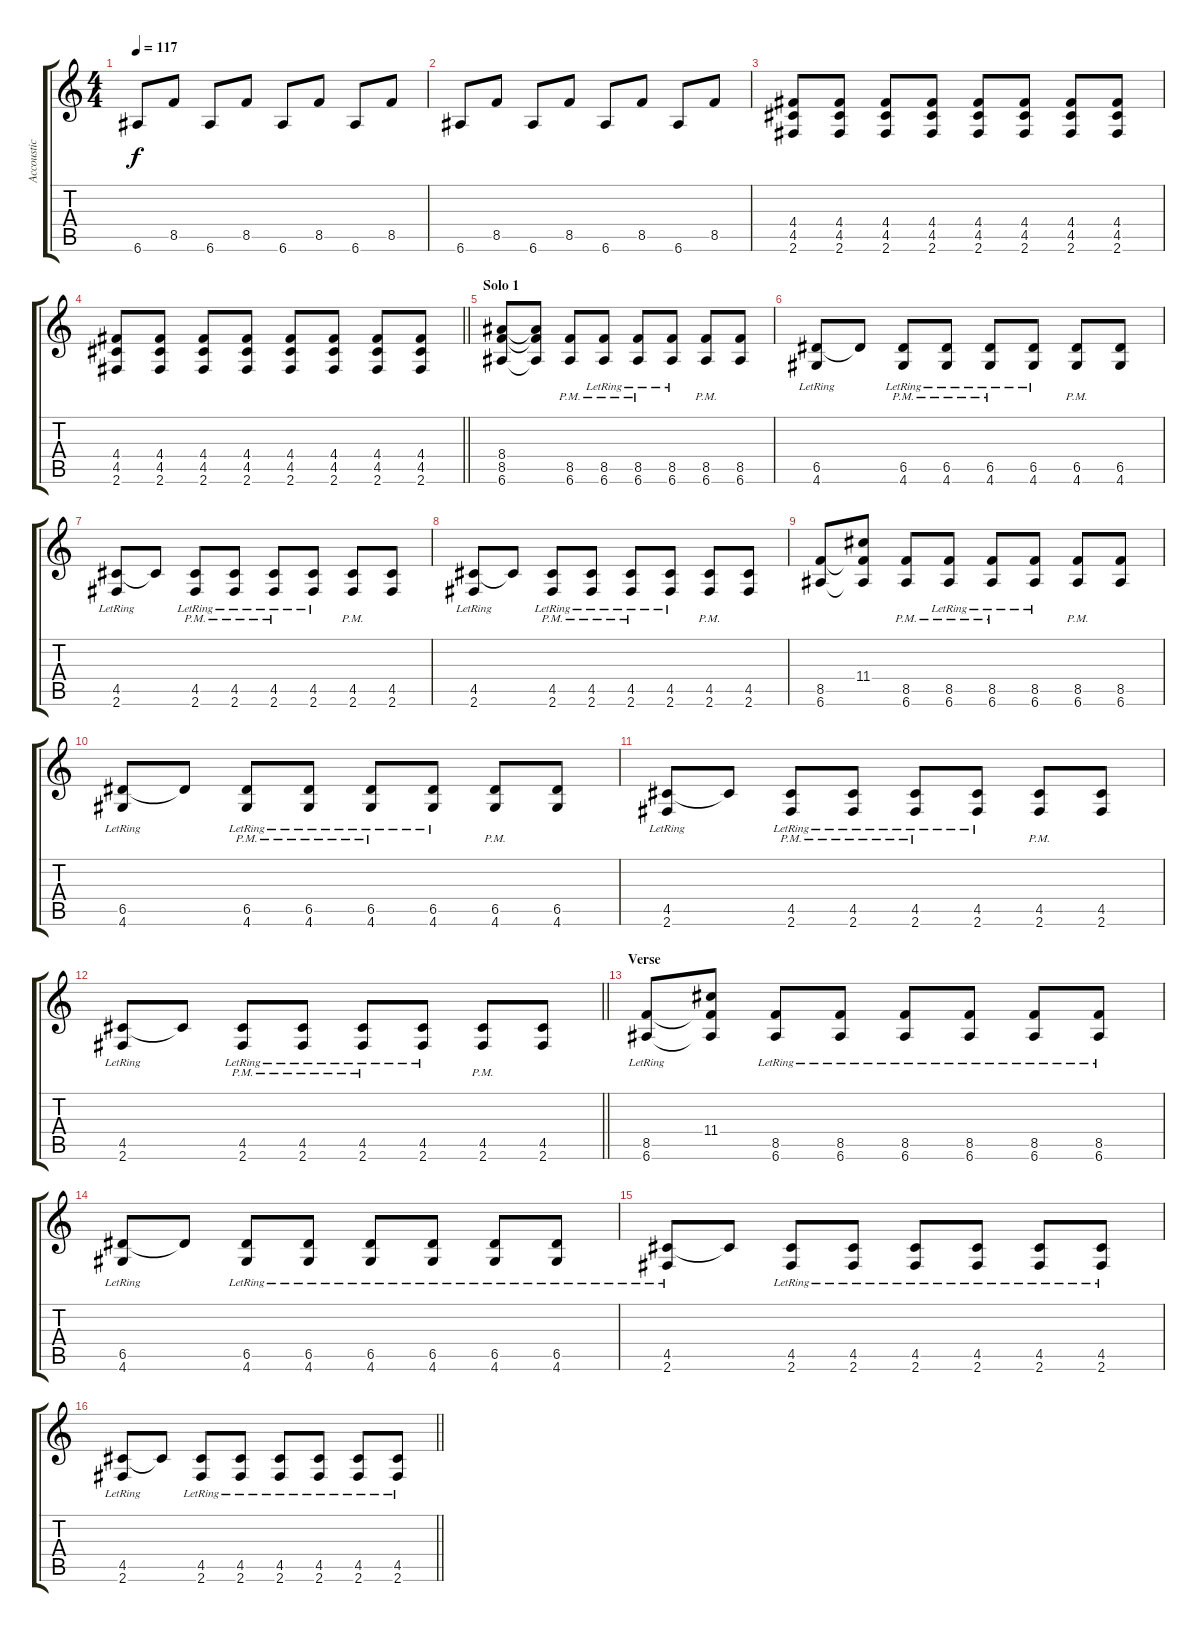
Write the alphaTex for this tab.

\track ("Accoustic / Rhythm" "Accoustic ") {instrument electricguitarclean}
\staff {score tabs}
\tuning (E4 B3 G3 D3 A2 E2) {hide}
\ts (4 4)
\tempo 117
\clef g2
\ks c
6.6.8{dy f} 8.5.8 6.6.8 8.5.8 6.6.8 8.5.8 6.6.8 8.5.8 |
6.6.8 8.5.8 6.6.8 8.5.8 6.6.8 8.5.8 6.6.8 8.5.8 |
(4.4 4.5 2.6).8 (4.4 4.5 2.6).8 (4.4 4.5 2.6).8 (4.4 4.5 2.6).8 (4.4 4.5 2.6).8 (4.4 4.5 2.6).8 (4.4 4.5 2.6).8 (4.4 4.5 2.6).8 |
\barLineRight lightlight
(4.4 4.5 2.6).8 (4.4 4.5 2.6).8 (4.4 4.5 2.6).8 (4.4 4.5 2.6).8 (4.4 4.5 2.6).8 (4.4 4.5 2.6).8 (4.4 4.5 2.6).8 (4.4 4.5 2.6).8 |
\section ("" "Solo 1")
(8.4 8.5 6.6).8{instrument distortionguitar} (8.4{t} 8.5{t} 6.6{t}).8 (8.5{pm} 6.6{pm}).8 (8.5{pm} 6.6{pm lr}).8 (8.5{pm} 6.6{pm lr}).8 (8.5 6.6{lr}).8 (8.5{pm} 6.6{pm}).8 (8.5 6.6).8 |
(6.5 4.6{lr}).8 6.5{t}.8 (6.5{pm} 4.6{pm lr}).8 (6.5{pm} 4.6{pm lr}).8 (6.5{pm} 4.6{pm lr}).8 (6.5 4.6{lr}).8 (6.5{pm} 4.6{pm}).8 (6.5 4.6).8 |
(4.5 2.6{lr}).8 4.5{t}.8 (4.5{pm} 2.6{pm lr}).8 (4.5{pm} 2.6{pm lr}).8 (4.5{pm} 2.6{pm lr}).8 (4.5 2.6{lr}).8 (4.5{pm} 2.6{pm}).8 (4.5 2.6).8 |
(4.5 2.6{lr}).8 4.5{t}.8 (4.5{pm} 2.6{pm lr}).8 (4.5{pm} 2.6{pm lr}).8 (4.5{pm} 2.6{pm lr}).8 (4.5 2.6{lr}).8 (4.5{pm} 2.6{pm}).8 (4.5 2.6).8 |
(8.5 6.6).8 (11.4 8.5{t} 6.6{t}).8 (8.5{pm} 6.6{pm}).8 (8.5{pm} 6.6{pm lr}).8 (8.5{pm} 6.6{pm lr}).8 (8.5 6.6{lr}).8 (8.5{pm} 6.6{pm}).8 (8.5 6.6).8 |
(6.5 4.6{lr}).8 6.5{t}.8 (6.5{pm} 4.6{pm lr}).8 (6.5{pm} 4.6{pm lr}).8 (6.5{pm} 4.6{pm lr}).8 (6.5 4.6{lr}).8 (6.5{pm} 4.6{pm}).8 (6.5 4.6).8 |
(4.5 2.6{lr}).8 4.5{t}.8 (4.5{pm} 2.6{pm lr}).8 (4.5{pm} 2.6{pm lr}).8 (4.5{pm} 2.6{pm lr}).8 (4.5 2.6{lr}).8 (4.5{pm} 2.6{pm}).8 (4.5 2.6).8 |
\barLineRight lightlight
(4.5 2.6{lr}).8 4.5{t}.8 (4.5{pm} 2.6{pm lr}).8 (4.5{pm} 2.6{pm lr}).8 (4.5{pm} 2.6{pm lr}).8 (4.5 2.6{lr}).8 (4.5{pm} 2.6{pm}).8 (4.5 2.6).8 |
\section ("" "Verse")
(8.5{lr} 6.6{lr}).8 (11.4 8.5{t} 6.6{t}).8 (8.5{lr} 6.6{lr}).8 (8.5{lr} 6.6{lr}).8 (8.5{lr} 6.6{lr}).8 (8.5{lr} 6.6{lr}).8 (8.5{lr} 6.6{lr}).8 (8.5{lr} 6.6{lr}).8 |
(6.5{lr} 4.6{lr}).8 6.5{t}.8 (6.5{lr} 4.6{lr}).8 (6.5{lr} 4.6{lr}).8 (6.5{lr} 4.6{lr}).8 (6.5{lr} 4.6{lr}).8 (6.5{lr} 4.6{lr}).8 (6.5{lr} 4.6{lr}).8 |
(4.5{lr} 2.6{lr}).8 4.5{t}.8 (4.5{lr} 2.6{lr}).8 (4.5{lr} 2.6{lr}).8 (4.5{lr} 2.6{lr}).8 (4.5{lr} 2.6{lr}).8 (4.5{lr} 2.6{lr}).8 (4.5{lr} 2.6{lr}).8 |
\barLineRight lightlight
(4.5{lr} 2.6{lr}).8 4.5{t}.8 (4.5{lr} 2.6{lr}).8 (4.5{lr} 2.6{lr}).8 (4.5{lr} 2.6{lr}).8 (4.5{lr} 2.6{lr}).8 (4.5{lr} 2.6{lr}).8 (4.5{lr} 2.6{lr}).8
